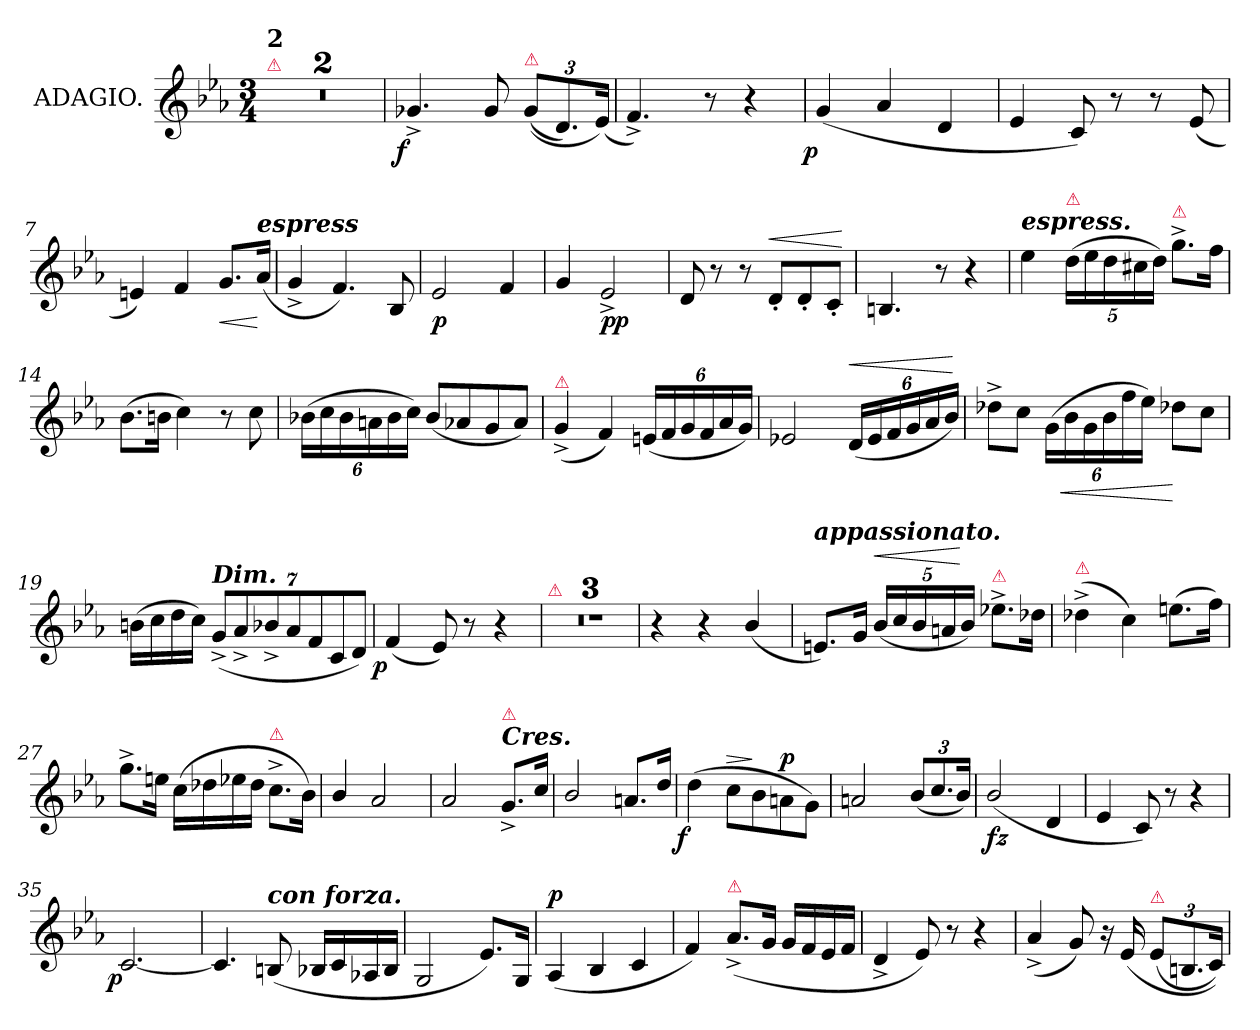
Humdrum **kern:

**kern	**dynam
*part1	*part1
*staff1	*staff1
*I" ADAGIO.	*
*clefG2	*
*k[b-e-a-]	*
!!LO:TX:omd:t=[quarter] = 63.
*M3/4	*
*MM63	*
=1	=1
!LO:TX:a:color=crimson:t=⚠	!
!LO:TX:a:B:t=2	!
2.r	.
=2	=2
2.r	.
=3	=3
!	!LO:DY:rj
4.g-X^<	f
8g-	.
!LO:TX:a:color=crimson:t=⚠	!
(<(>12g-L	.
12.d)	.
(<24e-Jk)	.
=4	=4
4.f^>)	.
8r	.
4r	.
=5	=5
!	!LO:DY:rj
(<4g	p
4a-	.
4d	.
=6	=6
4e-	.
8c)	.
8r	.
8r	.
(<8e-	.
=7	=7
4en)	.
4f	.
!	!LO:HP:b
8.gL	<
!LO:TX:a:Bi:t=espress	!
(<16a-Jk	[
=8	=8
4g^>	.
4.f)	.
8B-	.
=9	=9
2e-	p
4f	.
=10	=10
4g	.
2e-^>	pp
=11	=11
8d	.
8r	.
8r	.
!	!LO:HP:a
8d'<L	<
8d'<	.
8c'<J	.
.	[
=12	=12
4.Bn	.
8r	.
4r	.
=13	=13
!LO:TX:a:Bi:t=espress.	!
4ee-	.
!LO:TX:a:color=crimson:t=⚠	!
(>20ddLL	.
20ee-	.
20dd	.
20cc#X	.
20ddJJ)	.
!LO:TX:a:color=crimson:t=⚠	!
8.gg^<L	.
16ffJk	.
=14	=14
(>8.b-L	.
16bnJk	.
4cc)	.
8r	.
8cc	.
=15	=15
(>24b-XLL	.
24cc	.
24b-	.
24an	.
24b-	.
24ccJJ)	.
(<8b-/L	.
8a-X	.
8g	.
8a-J)	.
=16	=16
!LO:TX:a:color=crimson:t=⚠	!
(<4g^<	.
4f)	.
(<24enLL	.
24f	.
24g	.
24f	.
24a-	.
24gJJ)	.
=17	=17
2e-X	.
!	!LO:HP:a
(<24dLL	<
24e-	.
24f	.
24g	.
24a-	.
24b-JJ)	.
.	[
=18	=18
8dd-X^>L	.
8ccJ	.
(>24gLL	.
!	!LO:HP:b
24b-	<
24g	.
24b-	.
24ff	.
24ee-JJ)	.
8dd-XL	[
8ccJ	.
=19	=19
(>16bnLL	.
16cc	.
16dd	.
16ccJJ)	.
!LO:TX:Bi:t=Dim.	!
(<14g^>L	.
14a-^>	.
14b-X^>	.
14a-	.
14f	.
14c	.
14dJ)	.
=20	=20
!	!LO:DY:rj
(<4f	p
8e-)	.
8r	.
4r	.
=21	=21
!LO:TX:a:color=crimson:t=⚠	!
2.rdd	.
=22	=22
2.rdd	.
=23	=23
2.rdd	.
=24	=24
4r	.
4r	.
(<4b-/	.
=25	=25
!LO:TX:a:Bi:t=appassionato.	!
8.enL)	.
16gJk	.
!	!LO:HP:a
(<20b-/LL	<
20cc	.
20b-	.
20an	.
20b-JJ)	[
!LO:TX:a:color=crimson:t=⚠	!
8.ee-X^<L	.
16dd-XJk	.
=26	=26
!LO:TX:a:color=crimson:t=⚠	!
(>4dd-X^<	.
4cc)	.
(>8.eenL	.
16ffJk)	.
=27	=27
8.gg^<L	.
16eenJk	.
(>16ccLL	.
16dd-X	.
16ee-X	.
16dd-JJ	.
!LO:TX:a:color=crimson:t=⚠	!
8.cc^<L	.
16b-Jk)	.
=28	=28
4b-/	.
2a-	.
=29	=29
2a-	.
!LO:TX:Bi:t=Cres.	!
!LO:TX:a:color=crimson:t=⚠	!
8.g^>L	.
16ccJk	.
=30	=30
2b-/	.
8.an/L	.
16ddJk	.
=31	=31
!	!LO:DY:rj
(>4dd	f
!	!LO:HP:a
8cc\L	>
8b-\	]
!	!LO:DY:a
8an\	p
8g\J)	.
=32	=32
2an	.
(<12b-/L	.
12.cc	.
24b-Jk)	.
=33	=33
(<2b-/	fz
4d	.
=34	=34
4e-	.
8c)	.
8r	.
4r	.
=35	=35
!	!LO:DY:rj
[2.c	p
=36	=36
4.c]	.
!LO:TX:a:Bi:t=con forza.	!
(<8Bn	.
16B-XLL	.
16c	.
16A-X	.
16B-JJ	.
=37	=37
2G	.
8.e-L)	.
16GJk	.
=38	=38
!	!LO:DY:a
(<4A-	p
4B-	.
4c	.
=39	=39
4f)	.
!LO:TX:a:color=crimson:t=⚠	!
(<8.a-^<L	.
16gJk	.
16gLL	.
16f	.
16e-	.
16fJJ	.
=40	=40
4d^>	.
8e-)	.
8r	.
4r	.
=41	=41
(<4a-^<	.
8g)	.
16r	.
(<16e-	.
!LO:TX:a:color=crimson:t=⚠	!
(>12e-L	.
12.Bn	.
24cJk))	.
=	=
*-	*-
